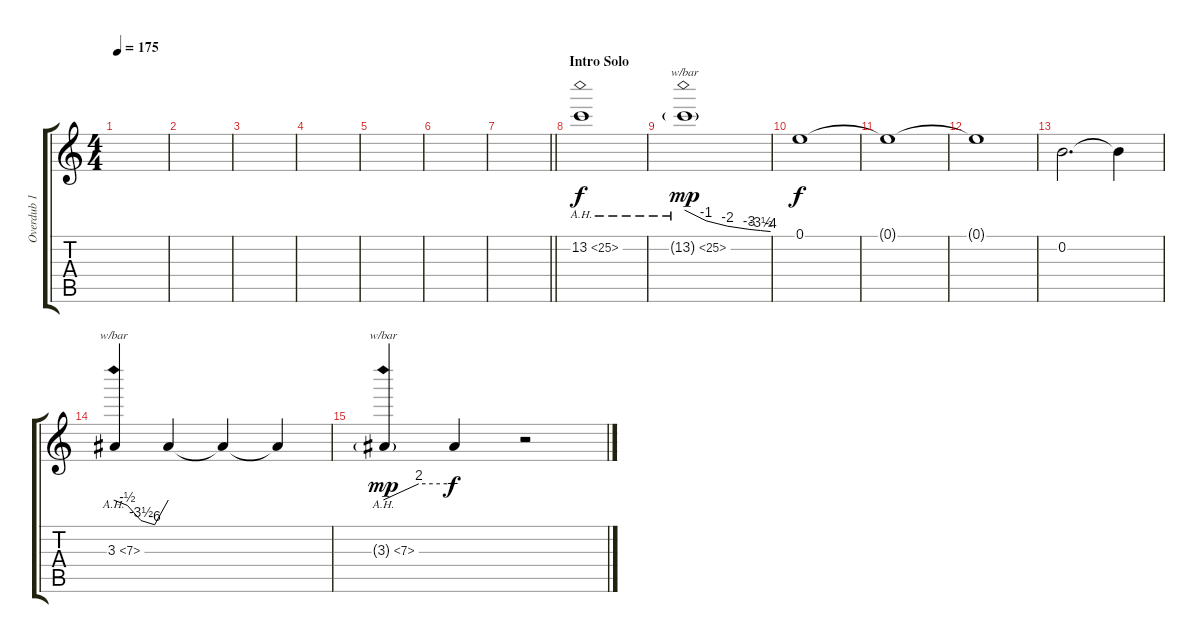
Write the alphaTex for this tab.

\track ("Overdub 1" "Overdub 1") {instrument distortionguitar}
\staff {score tabs}
\tuning (E4 B3 G3 D3 A2 D2) {hide}
\ts (4 4)
\tempo 175
\clef g2
\ks c
|
|
|
|
|
|
\barLineRight lightlight
|
\section ("" "Intro Solo")
13.2{ah 12}.1 |
13.2{ah 12 g}.1{tbe (custom default 0 0 15 -4 30 -8 45 -12 53 -14 60 -16) dy mp} |
0.1.1{dy f} |
0.1{t}.1 |
0.1{t}.1 |
0.2.2{d} 0.2{t}.4 |
3.3{ah 4}.4{tbe (custom default 0 0 15 -2 30 -14 45 -24 60 0)} 3.3{t}.4 3.3{t}.4 3.3{t}.4 |
3.3{ah 4 g}.4{tbe (custom default 0 0 30 8 60 8) dy mp} 3.3{t}.4{dy f} r.2
